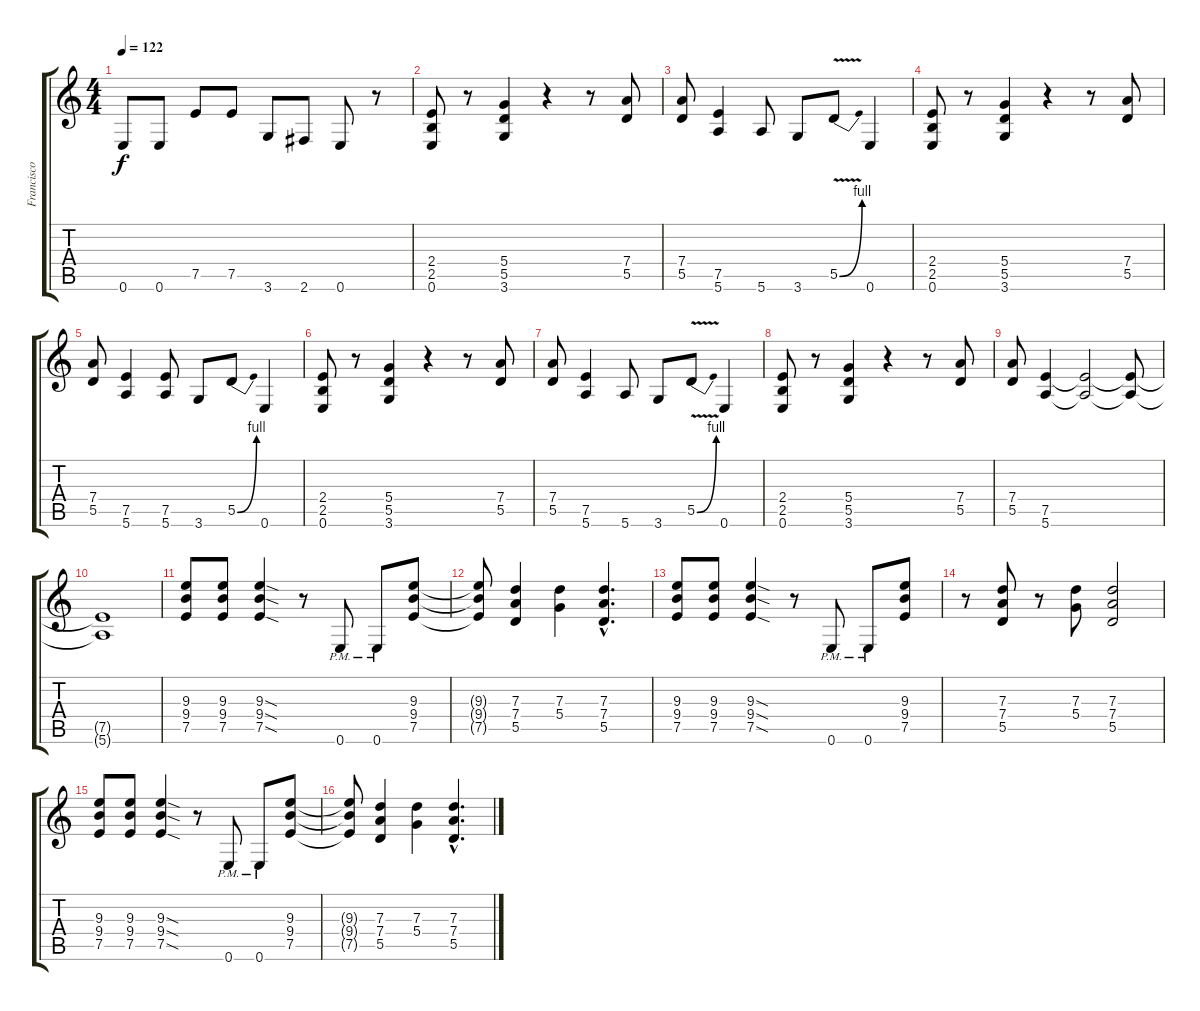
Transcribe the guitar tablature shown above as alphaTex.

\track ("Francisco Laguna" "Francisco ") {instrument overdrivenguitar}
\staff {score tabs}
\tuning (E4 B3 G3 D3 A2 E2) {hide}
\ts (4 4)
\tempo 122
\clef g2
\ks c
0.6.8{dy f} 0.6.8 7.5.8 7.5.8 3.6.8 2.6.8 0.6.8 r.8 |
(2.4 2.5 0.6).8 r.8 (5.4 5.5 3.6).4 r.4 r.8 (7.4 5.5).8 |
(7.4 5.5).8 (7.5 5.6).4 5.6.8 3.6.8 5.5{be (bend 0 0 60 4) v}.8 0.6.4 |
(2.4 2.5 0.6).8 r.8 (5.4 5.5 3.6).4 r.4 r.8 (7.4 5.5).8 |
(7.4 5.5).8 (7.5 5.6).4 (7.5 5.6).8 3.6.8 5.5{be (bend 0 0 60 4)}.8 0.6.4 |
(2.4 2.5 0.6).8 r.8 (5.4 5.5 3.6).4 r.4 r.8 (7.4 5.5).8 |
(7.4 5.5).8 (7.5 5.6).4 5.6.8 3.6.8 5.5{be (bend 0 0 60 4) v}.8 0.6.4 |
(2.4 2.5 0.6).8 r.8 (5.4 5.5 3.6).4 r.4 r.8 (7.4 5.5).8 |
(7.4 5.5).8 (7.5 5.6).4 (7.5{t} 5.6{t}).2 (7.5{t} 5.6{t}).8 |
(7.5{t} 5.6{t}).1 |
(9.3 9.4 7.5).8 (9.3 9.4 7.5).8 (9.3{sod} 9.4{sod} 7.5{sod}).4 r.8 0.6{pm}.8 0.6{pm}.8 (9.3 9.4 7.5).8 |
(9.3{t} 9.4{t} 7.5{t}).8 (7.3 7.4 5.5).4 (7.3 5.4).4 (7.3{hac} 7.4{hac} 5.5{hac}).4{d} |
(9.3 9.4 7.5).8 (9.3 9.4 7.5).8 (9.3{sod} 9.4{sod} 7.5{sod}).4 r.8 0.6{pm}.8 0.6{pm}.8 (9.3 9.4 7.5).8 |
r.8 (7.3 7.4 5.5).8 r.8 (7.3 5.4).8 (7.3 7.4 5.5).2 |
(9.3 9.4 7.5).8 (9.3 9.4 7.5).8 (9.3{sod} 9.4{sod} 7.5{sod}).4 r.8 0.6{pm}.8 0.6{pm}.8 (9.3 9.4 7.5).8 |
(9.3{t} 9.4{t} 7.5{t}).8 (7.3 7.4 5.5).4 (7.3 5.4).4 (7.3{hac} 7.4{hac} 5.5{hac}).4{d}
